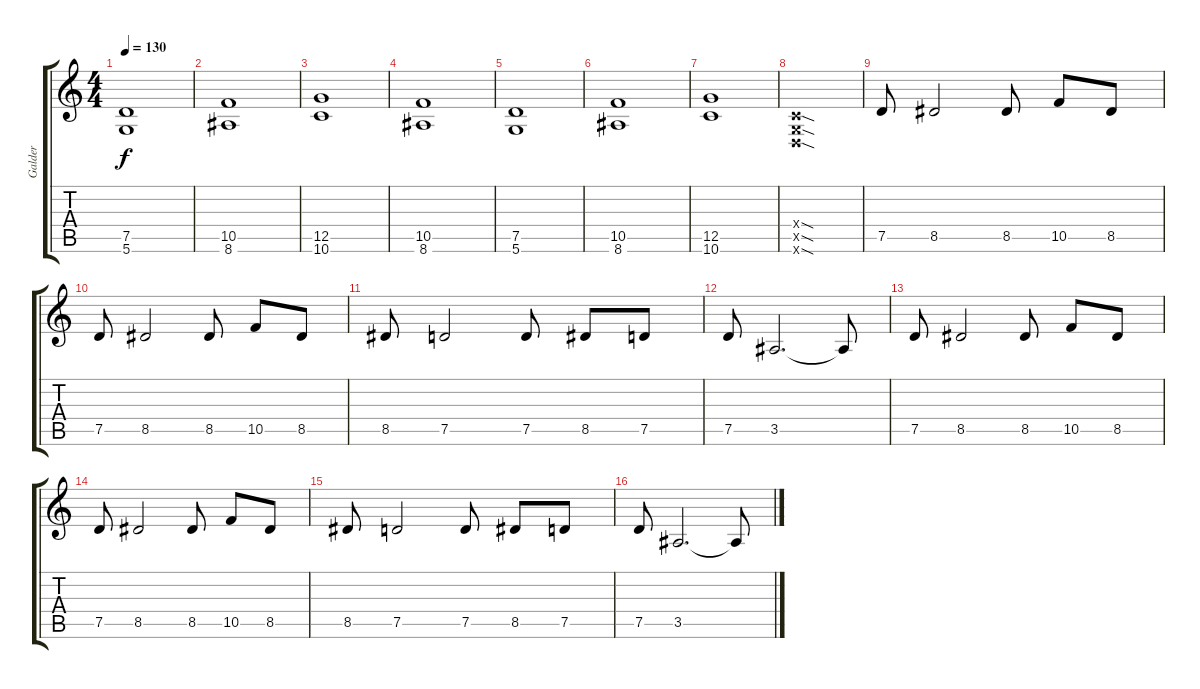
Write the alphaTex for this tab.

\track ("Galder" "Galder") {instrument distortionguitar}
\staff {score tabs}
\tuning (D4 A3 F3 C3 G2 D2) {hide}
\ts (4 4)
\tempo 130
\clef g2
\ks c
(7.5 5.6).1{dy f} |
(10.5 8.6).1 |
(12.5 10.6).1 |
(10.5 8.6).1 |
(7.5 5.6).1 |
(10.5 8.6).1 |
(12.5 10.6).1 |
(0.4{sod x} 0.5{sod x} 0.6{sod x}).1{volume 16 balance 8} |
7.5.8 8.5.2 8.5.8 10.5.8 8.5.8 |
7.5.8 8.5.2 8.5.8 10.5.8 8.5.8 |
8.5.8 7.5.2 7.5.8 8.5.8 7.5.8 |
7.5.8 3.5.2{d} 3.5{t}.8 |
7.5.8 8.5.2 8.5.8 10.5.8 8.5.8 |
7.5.8 8.5.2 8.5.8 10.5.8 8.5.8 |
8.5.8 7.5.2 7.5.8 8.5.8 7.5.8 |
7.5.8 3.5.2{d} 3.5{t}.8
